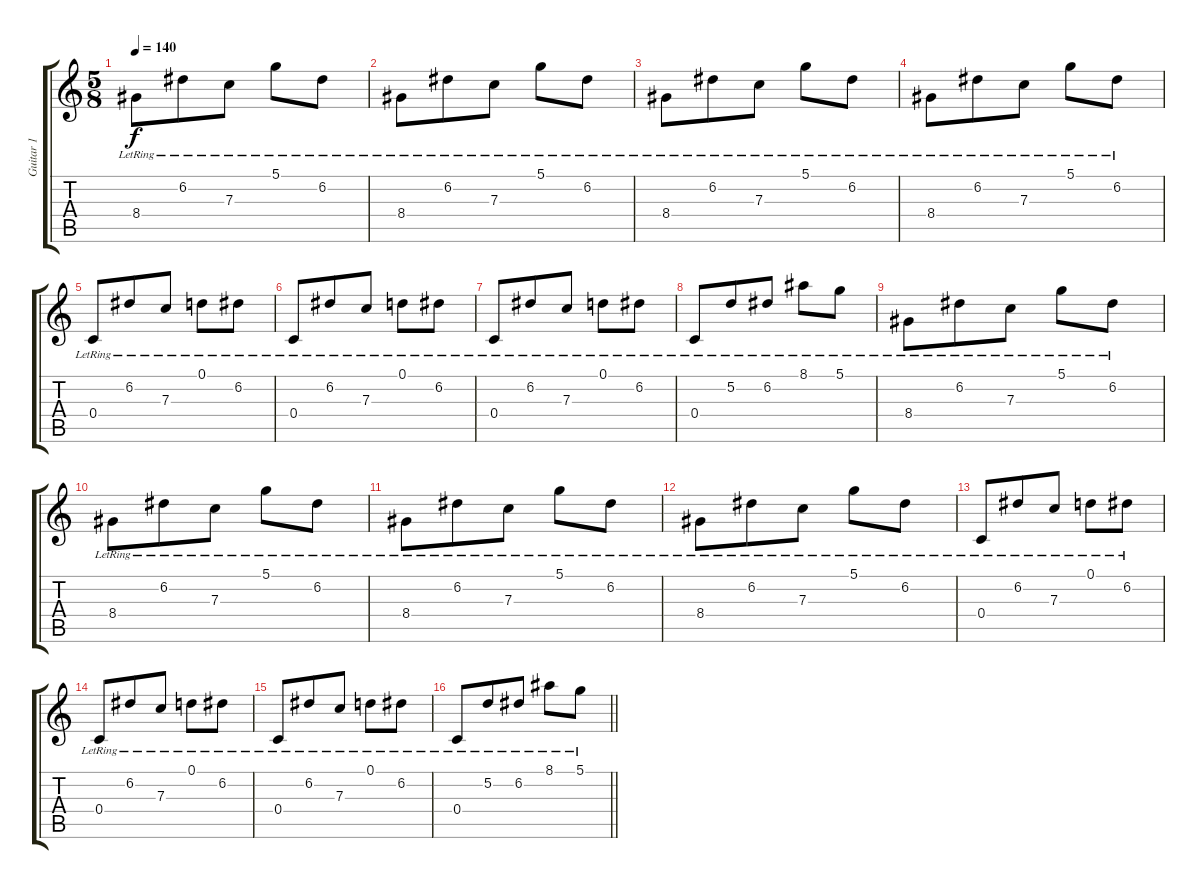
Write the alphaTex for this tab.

\track ("Guitar 1" "Guitar 1") {instrument distortionguitar}
\staff {score tabs}
\tuning (D4 A3 F3 C3 G2 C2) {hide}
\ts (5 8)
\tempo 140
\clef g2
\ks c
8.4{lr}.8{dy f} 6.2{lr}.8 7.3{lr}.8 5.1{lr}.8 6.2{lr}.8 |
8.4{lr}.8 6.2{lr}.8 7.3{lr}.8 5.1{lr}.8 6.2{lr}.8 |
8.4{lr}.8 6.2{lr}.8 7.3{lr}.8 5.1{lr}.8 6.2{lr}.8 |
8.4{lr}.8 6.2{lr}.8 7.3{lr}.8 5.1{lr}.8 6.2{lr}.8 |
0.4{lr}.8 6.2{lr}.8 7.3{lr}.8 0.1{lr}.8 6.2{lr}.8 |
0.4{lr}.8 6.2{lr}.8 7.3{lr}.8 0.1{lr}.8 6.2{lr}.8 |
0.4{lr}.8 6.2{lr}.8 7.3{lr}.8 0.1{lr}.8 6.2{lr}.8 |
0.4{lr}.8 5.2{lr}.8 6.2{lr}.8 8.1{lr}.8 5.1{lr}.8 |
8.4{lr}.8 6.2{lr}.8 7.3{lr}.8 5.1{lr}.8 6.2{lr}.8 |
8.4{lr}.8 6.2{lr}.8 7.3{lr}.8 5.1{lr}.8 6.2{lr}.8 |
8.4{lr}.8 6.2{lr}.8 7.3{lr}.8 5.1{lr}.8 6.2{lr}.8 |
8.4{lr}.8 6.2{lr}.8 7.3{lr}.8 5.1{lr}.8 6.2{lr}.8 |
0.4{lr}.8 6.2{lr}.8 7.3{lr}.8 0.1{lr}.8 6.2{lr}.8 |
0.4{lr}.8 6.2{lr}.8 7.3{lr}.8 0.1{lr}.8 6.2{lr}.8 |
0.4{lr}.8 6.2{lr}.8 7.3{lr}.8 0.1{lr}.8 6.2{lr}.8 |
\barLineRight lightlight
0.4{lr}.8 5.2{lr}.8 6.2{lr}.8 8.1{lr}.8 5.1{lr}.8
